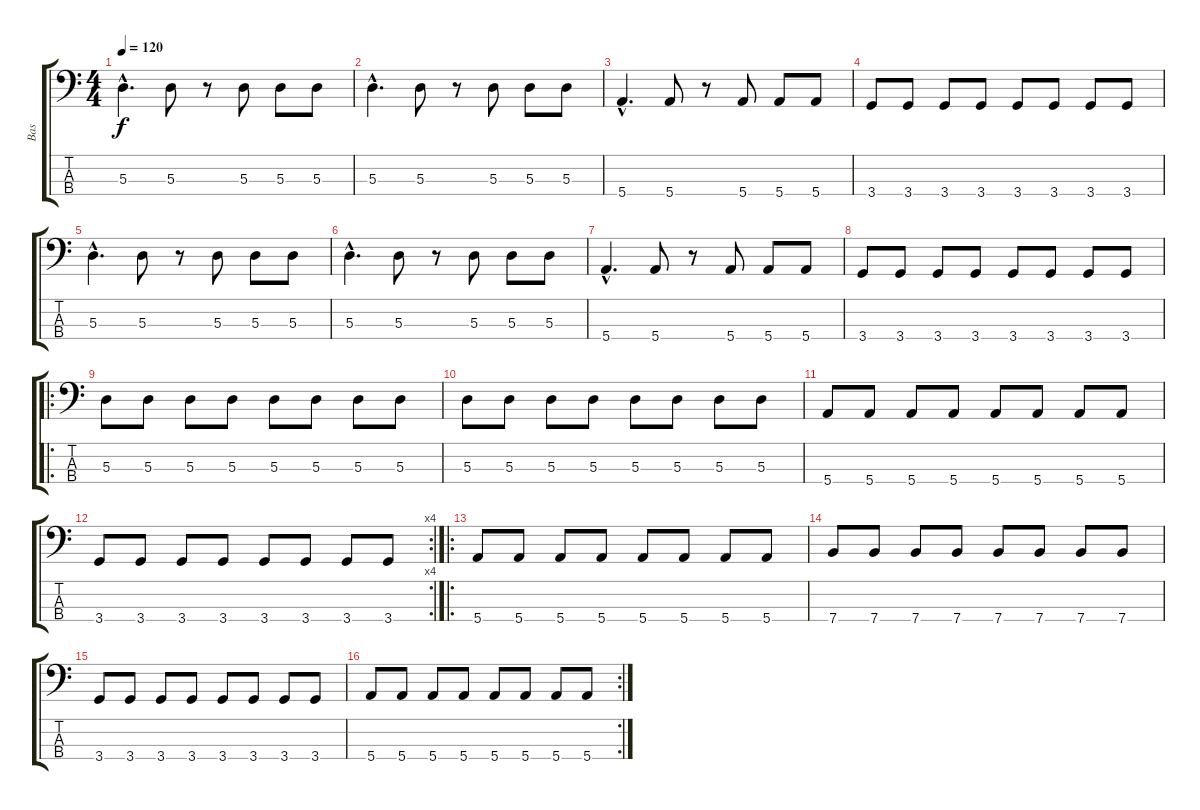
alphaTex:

\track ("Bas" "Bas") {instrument electricbasspick}
\staff {score tabs}
\tuning (G2 D2 A1 E1) {hide}
\ts (4 4)
\tempo 120
\clef f4
\ks c
5.3{hac}.4{d dy f instrument electricbasspick} 5.3.8 r.8 5.3.8 5.3.8 5.3.8 |
5.3{hac}.4{d} 5.3.8 r.8 5.3.8 5.3.8 5.3.8 |
5.4{hac}.4{d} 5.4.8 r.8 5.4.8 5.4.8 5.4.8 |
3.4.8 3.4.8 3.4.8 3.4.8 3.4.8 3.4.8 3.4.8 3.4.8 |
5.3{hac}.4{d} 5.3.8 r.8 5.3.8 5.3.8 5.3.8 |
5.3{hac}.4{d} 5.3.8 r.8 5.3.8 5.3.8 5.3.8 |
5.4{hac}.4{d} 5.4.8 r.8 5.4.8 5.4.8 5.4.8 |
3.4.8 3.4.8 3.4.8 3.4.8 3.4.8 3.4.8 3.4.8 3.4.8 |
\ro
5.3.8 5.3.8 5.3.8 5.3.8 5.3.8 5.3.8 5.3.8 5.3.8 |
5.3.8 5.3.8 5.3.8 5.3.8 5.3.8 5.3.8 5.3.8 5.3.8 |
5.4.8 5.4.8 5.4.8 5.4.8 5.4.8 5.4.8 5.4.8 5.4.8 |
\rc 4
3.4.8 3.4.8 3.4.8 3.4.8 3.4.8 3.4.8 3.4.8 3.4.8 |
\ro
5.4.8 5.4.8 5.4.8 5.4.8 5.4.8 5.4.8 5.4.8 5.4.8 |
7.4.8 7.4.8 7.4.8 7.4.8 7.4.8 7.4.8 7.4.8 7.4.8 |
3.4.8 3.4.8 3.4.8 3.4.8 3.4.8 3.4.8 3.4.8 3.4.8 |
\rc 2
5.4.8 5.4.8 5.4.8 5.4.8 5.4.8 5.4.8 5.4.8 5.4.8
